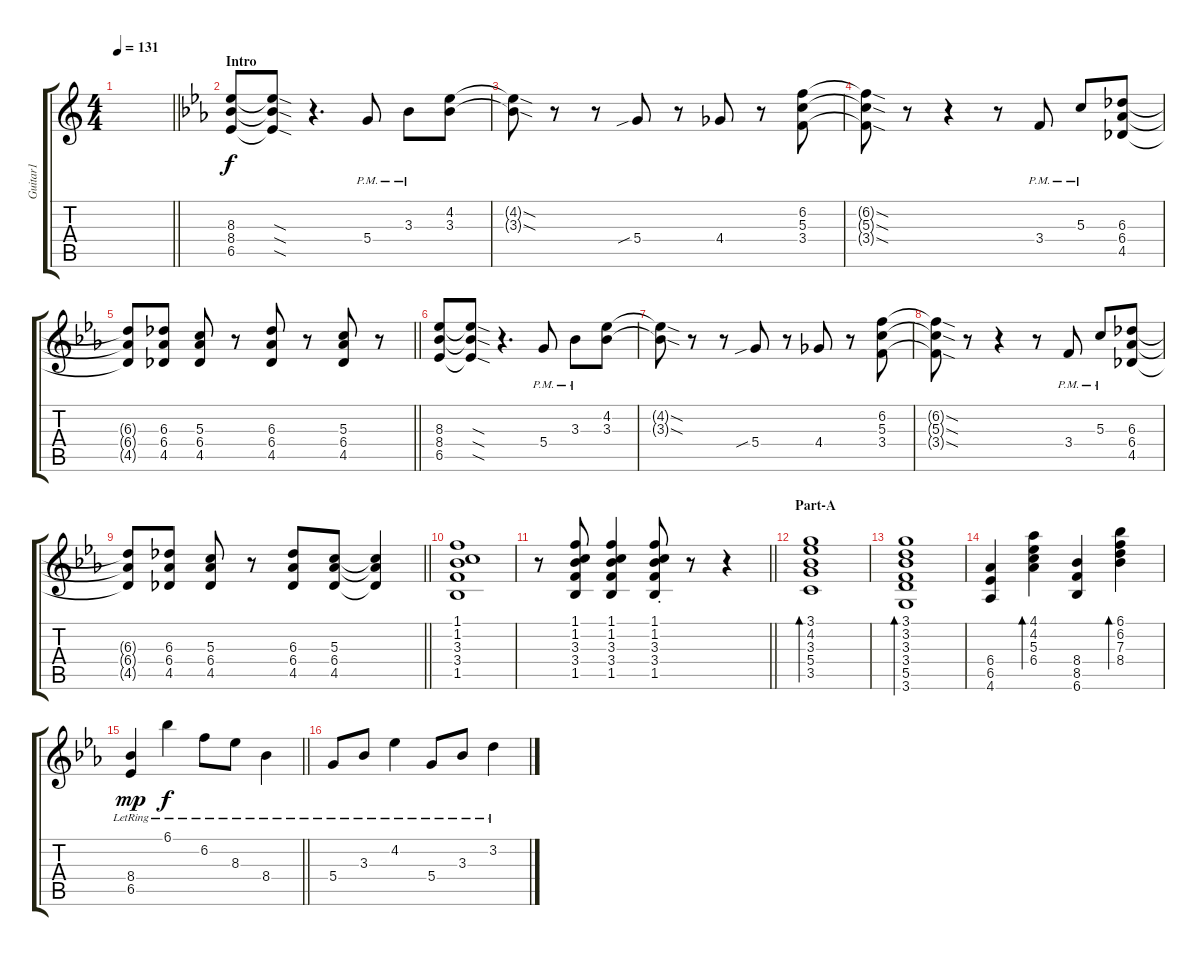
\track ("Guitar1" "Guitar1") {instrument overdrivenguitar}
\staff {score tabs}
\tuning (E4 B3 G3 D3 A2 E2) {hide}
\ts (4 4)
\tempo 131
\clef g2
\barLineRight lightlight
\ks c
|
\section ("" "Intro")
\ks eb
(8.3 8.4 6.5).8 (8.3{sod t} 8.4{sod t} 6.5{sod t}).8 r.4{d} 5.4{pm}.8 3.3{pm}.8 (4.2 3.3).8 |
(4.2{sod t} 3.3{sod t}).8 r.8 r.8 5.4{sib}.8 r.8 4.4.8 r.8 (6.2 5.3 3.4).8 |
(6.2{sod t} 5.3{sod t} 3.4{sod t}).8 r.8 r.4 r.8 3.4{pm}.8 5.3{pm}.8 (6.3 6.4 4.5).8 |
\barLineRight lightlight
(6.3{t} 6.4{t} 4.5{t}).8 (6.3 6.4 4.5).8 (5.3 6.4 4.5).8 r.8 (6.3 6.4 4.5).8 r.8 (5.3 6.4 4.5).8 r.8 |
(8.3 8.4 6.5).8 (8.3{sod t} 8.4{sod t} 6.5{sod t}).8 r.4{d} 5.4{pm}.8 3.3{pm}.8 (4.2 3.3).8 |
(4.2{sod t} 3.3{sod t}).8 r.8 r.8 5.4{sib}.8 r.8 4.4.8 r.8 (6.2 5.3 3.4).8 |
(6.2{sod t} 5.3{sod t} 3.4{sod t}).8 r.8 r.4 r.8 3.4{pm}.8 5.3{pm}.8 (6.3 6.4 4.5).8 |
\barLineRight lightlight
(6.3{t} 6.4{t} 4.5{t}).8 (6.3 6.4 4.5).8 (5.3 6.4 4.5).8 r.8 (6.3 6.4 4.5).8 (5.3 6.4 4.5).8 (5.3{t} 6.4{t} 4.5{t}).4 |
(1.1 1.2 3.3 3.4 1.5).1 |
\barLineRight lightlight
r.8 (1.1 1.2 3.3 3.4 1.5).8 (1.1 1.2 3.3 3.4 1.5).4 (1.1{st} 1.2{st} 3.3{st} 3.4{st} 1.5{st}).8 r.8 r.4 |
\section ("" "Part-A")
(3.1 4.2 3.3 5.4 3.5).1{bd 30} |
(3.1 3.2 3.3 3.4 5.5 3.6).1{bd 30} |
(6.4 6.5 4.6).4 (4.1 4.2 5.3 6.4).4{bd 30} (8.4 8.5 6.6).4 (6.1 6.2 7.3 8.4).4{bd 30} |
\barLineRight lightlight
(8.4 6.5{lr}).4{dy mp} 6.1{lr}.4{dy f} 6.2{lr}.8 8.3{lr}.8 8.4{lr}.4 |
5.4{lr}.8 3.3{lr}.8 4.2{lr}.4 5.4{lr}.8 3.3{lr}.8 3.2{lr}.4
